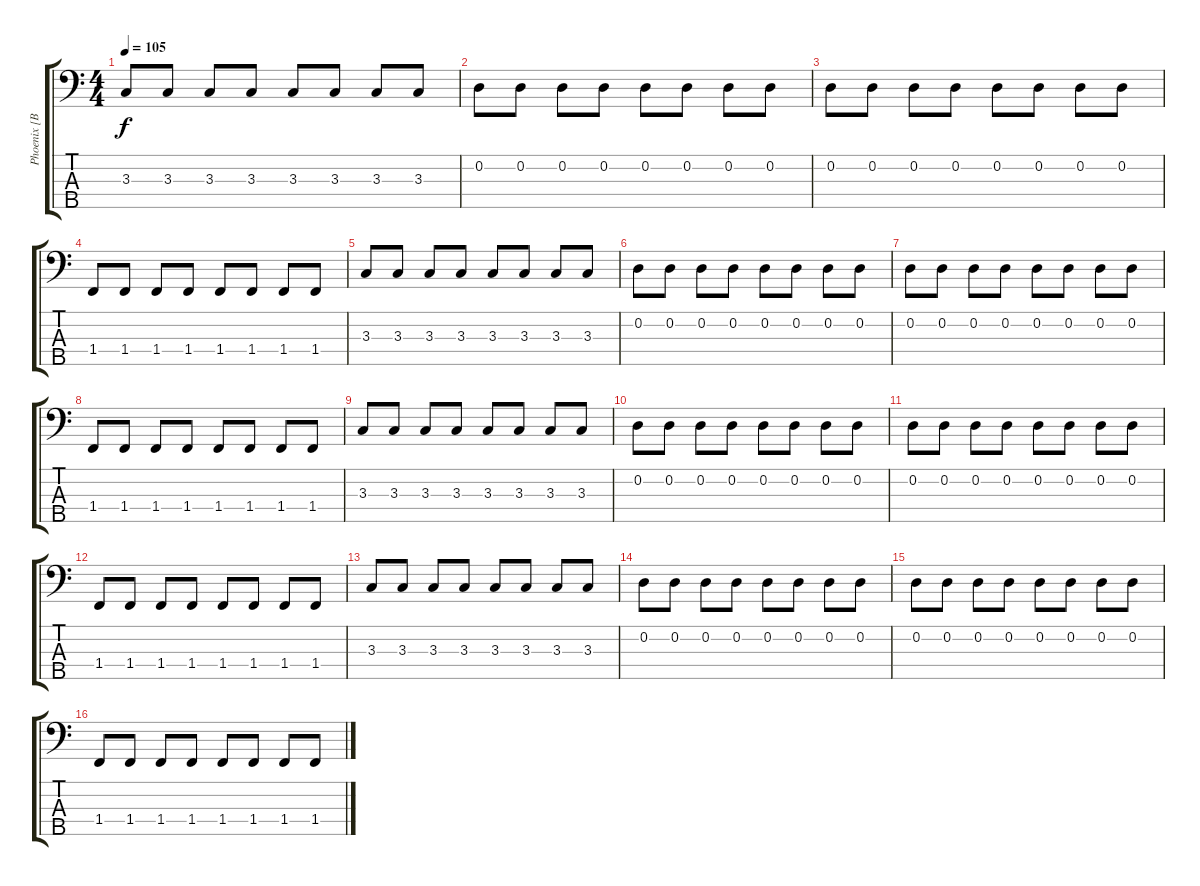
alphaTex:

\track ("Phoenix [Bass]" "Phoenix [B") {instrument electricbassfinger}
\staff {score tabs}
\tuning (G2 D2 A1 E1 B0) {hide}
\ts (4 4)
\tempo 105
\clef f4
\ks c
3.3.8{dy f} 3.3.8 3.3.8 3.3.8 3.3.8 3.3.8 3.3.8 3.3.8 |
0.2.8 0.2.8 0.2.8 0.2.8 0.2.8 0.2.8 0.2.8 0.2.8 |
0.2.8 0.2.8 0.2.8 0.2.8 0.2.8 0.2.8 0.2.8 0.2.8 |
1.4.8 1.4.8 1.4.8 1.4.8 1.4.8 1.4.8 1.4.8 1.4.8 |
3.3.8 3.3.8 3.3.8 3.3.8 3.3.8 3.3.8 3.3.8 3.3.8 |
0.2.8 0.2.8 0.2.8 0.2.8 0.2.8 0.2.8 0.2.8 0.2.8 |
0.2.8 0.2.8 0.2.8 0.2.8 0.2.8 0.2.8 0.2.8 0.2.8 |
1.4.8 1.4.8 1.4.8 1.4.8 1.4.8 1.4.8 1.4.8 1.4.8 |
3.3.8 3.3.8 3.3.8 3.3.8 3.3.8 3.3.8 3.3.8 3.3.8 |
0.2.8 0.2.8 0.2.8 0.2.8 0.2.8 0.2.8 0.2.8 0.2.8 |
0.2.8 0.2.8 0.2.8 0.2.8 0.2.8 0.2.8 0.2.8 0.2.8 |
1.4.8 1.4.8 1.4.8 1.4.8 1.4.8 1.4.8 1.4.8 1.4.8 |
3.3.8 3.3.8 3.3.8 3.3.8 3.3.8 3.3.8 3.3.8 3.3.8 |
0.2.8 0.2.8 0.2.8 0.2.8 0.2.8 0.2.8 0.2.8 0.2.8 |
0.2.8 0.2.8 0.2.8 0.2.8 0.2.8 0.2.8 0.2.8 0.2.8 |
1.4.8 1.4.8 1.4.8 1.4.8 1.4.8 1.4.8 1.4.8 1.4.8
